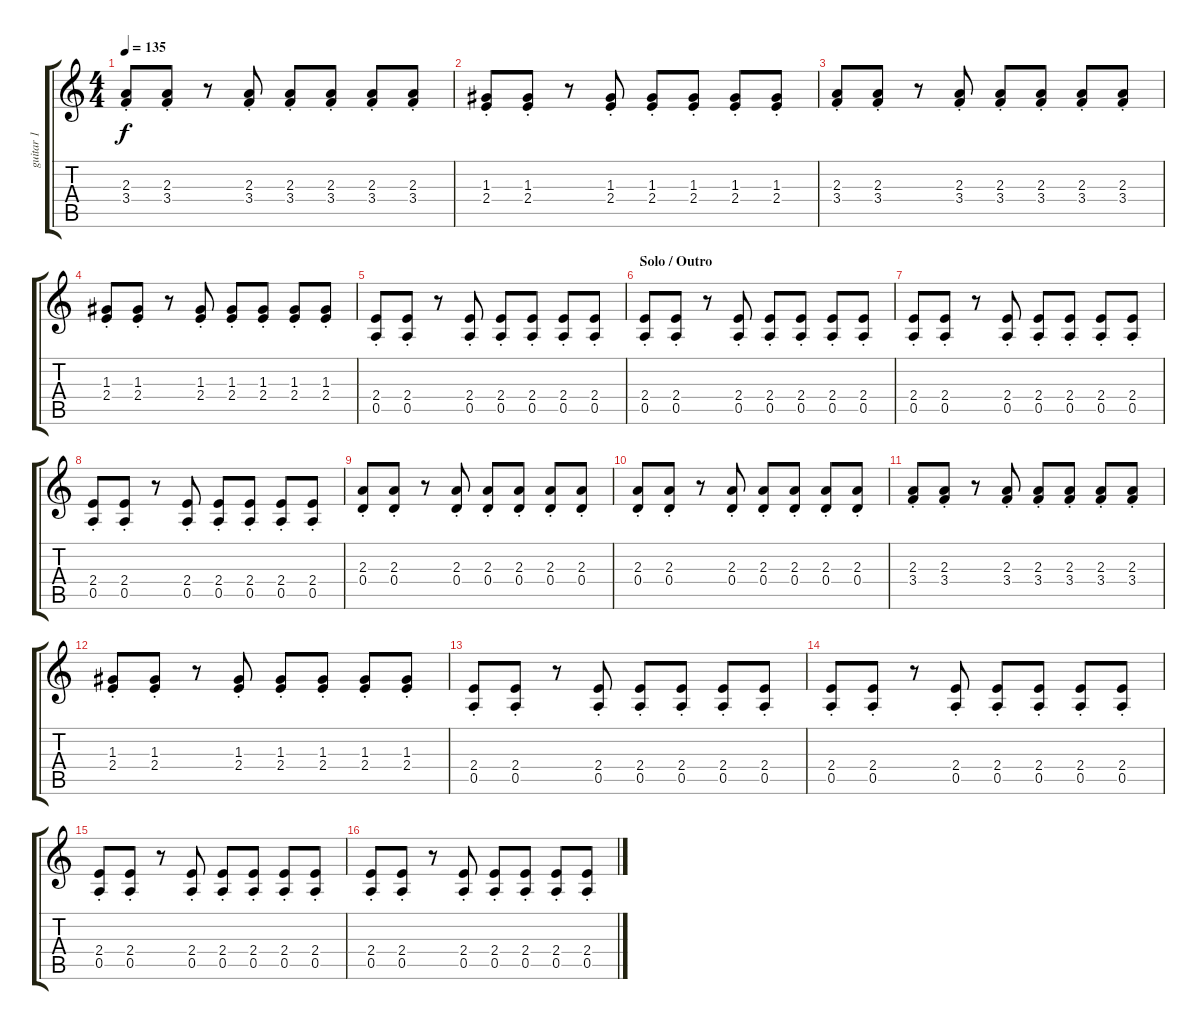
\track ("guitar 1" "guitar 1") {instrument electricguitarmuted}
\staff {score tabs}
\tuning (E4 B3 G3 D3 A2 E2) {hide}
\ts (4 4)
\tempo 135
\clef g2
\ks c
(2.3{st} 3.4{st}).8{dy f} (2.3{st} 3.4{st}).8 r.8 (2.3{st} 3.4{st}).8 (2.3{st} 3.4{st}).8 (2.3{st} 3.4{st}).8 (2.3{st} 3.4{st}).8 (2.3{st} 3.4{st}).8 |
(1.3{st} 2.4{st}).8 (1.3{st} 2.4{st}).8 r.8 (1.3{st} 2.4{st}).8 (1.3{st} 2.4{st}).8 (1.3{st} 2.4{st}).8 (1.3{st} 2.4{st}).8 (1.3{st} 2.4{st}).8 |
(2.3{st} 3.4{st}).8 (2.3{st} 3.4{st}).8 r.8 (2.3{st} 3.4{st}).8 (2.3{st} 3.4{st}).8 (2.3{st} 3.4{st}).8 (2.3{st} 3.4{st}).8 (2.3{st} 3.4{st}).8 |
(1.3{st} 2.4{st}).8 (1.3{st} 2.4{st}).8 r.8 (1.3{st} 2.4{st}).8 (1.3{st} 2.4{st}).8 (1.3{st} 2.4{st}).8 (1.3{st} 2.4{st}).8 (1.3{st} 2.4{st}).8 |
(2.4{st} 0.5{st}).8 (2.4{st} 0.5{st}).8 r.8 (2.4{st} 0.5{st}).8 (2.4{st} 0.5{st}).8 (2.4{st} 0.5{st}).8 (2.4{st} 0.5{st}).8 (2.4{st} 0.5{st}).8 |
\section ("" "Solo / Outro")
(2.4{st} 0.5{st}).8 (2.4{st} 0.5{st}).8 r.8 (2.4{st} 0.5{st}).8 (2.4{st} 0.5{st}).8 (2.4{st} 0.5{st}).8 (2.4{st} 0.5{st}).8 (2.4{st} 0.5{st}).8 |
(2.4{st} 0.5{st}).8 (2.4{st} 0.5{st}).8 r.8 (2.4{st} 0.5{st}).8 (2.4{st} 0.5{st}).8 (2.4{st} 0.5{st}).8 (2.4{st} 0.5{st}).8 (2.4{st} 0.5{st}).8 |
(2.4{st} 0.5{st}).8 (2.4{st} 0.5{st}).8 r.8 (2.4{st} 0.5{st}).8 (2.4{st} 0.5{st}).8 (2.4{st} 0.5{st}).8 (2.4{st} 0.5{st}).8 (2.4{st} 0.5{st}).8 |
(2.3{st} 0.4{st}).8 (2.3{st} 0.4{st}).8 r.8 (2.3{st} 0.4{st}).8 (2.3{st} 0.4{st}).8 (2.3{st} 0.4{st}).8 (2.3{st} 0.4{st}).8 (2.3{st} 0.4{st}).8 |
(2.3{st} 0.4{st}).8 (2.3{st} 0.4{st}).8 r.8 (2.3{st} 0.4{st}).8 (2.3{st} 0.4{st}).8 (2.3{st} 0.4{st}).8 (2.3{st} 0.4{st}).8 (2.3{st} 0.4{st}).8 |
(2.3{st} 3.4{st}).8 (2.3{st} 3.4{st}).8 r.8 (2.3{st} 3.4{st}).8 (2.3{st} 3.4{st}).8 (2.3{st} 3.4{st}).8 (2.3{st} 3.4{st}).8 (2.3{st} 3.4{st}).8 |
(1.3{st} 2.4{st}).8 (1.3{st} 2.4{st}).8 r.8 (1.3{st} 2.4{st}).8 (1.3{st} 2.4{st}).8 (1.3{st} 2.4{st}).8 (1.3{st} 2.4{st}).8 (1.3{st} 2.4{st}).8 |
(2.4{st} 0.5{st}).8 (2.4{st} 0.5{st}).8 r.8 (2.4{st} 0.5{st}).8 (2.4{st} 0.5{st}).8 (2.4{st} 0.5{st}).8 (2.4{st} 0.5{st}).8 (2.4{st} 0.5{st}).8 |
(2.4{st} 0.5{st}).8 (2.4{st} 0.5{st}).8 r.8 (2.4{st} 0.5{st}).8 (2.4{st} 0.5{st}).8 (2.4{st} 0.5{st}).8 (2.4{st} 0.5{st}).8 (2.4{st} 0.5{st}).8 |
(2.4{st} 0.5{st}).8 (2.4{st} 0.5{st}).8 r.8 (2.4{st} 0.5{st}).8 (2.4{st} 0.5{st}).8 (2.4{st} 0.5{st}).8 (2.4{st} 0.5{st}).8 (2.4{st} 0.5{st}).8 |
(2.4{st} 0.5{st}).8 (2.4{st} 0.5{st}).8 r.8 (2.4{st} 0.5{st}).8 (2.4{st} 0.5{st}).8 (2.4{st} 0.5{st}).8 (2.4{st} 0.5{st}).8 (2.4{st} 0.5{st}).8
